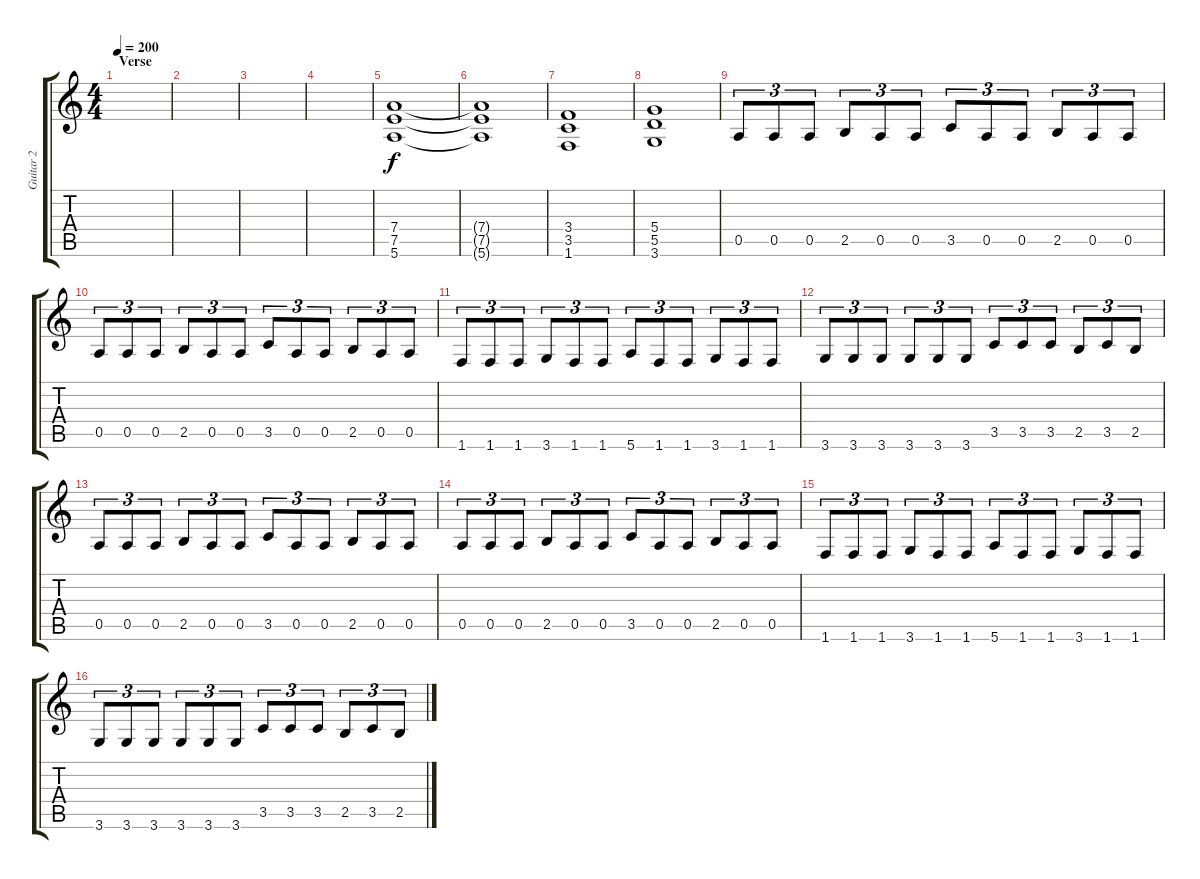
\track ("Guitar 2" "Guitar 2") {instrument distortionguitar}
\staff {score tabs}
\tuning (E4 B3 G3 D3 A2 E2) {hide}
\ts (4 4)
\section ("" "Verse")
\tempo 200
\clef g2
\ks c
|
|
|
|
(7.4 7.5 5.6).1 |
(7.4{t} 7.5{t} 5.6{t}).1 |
(3.4 3.5 1.6).1 |
(5.4 5.5 3.6).1 |
0.5.8{tu (3 2)} 0.5.8{tu (3 2)} 0.5.8{tu (3 2)} 2.5.8{tu (3 2)} 0.5.8{tu (3 2)} 0.5.8{tu (3 2)} 3.5.8{tu (3 2)} 0.5.8{tu (3 2)} 0.5.8{tu (3 2)} 2.5.8{tu (3 2)} 0.5.8{tu (3 2)} 0.5.8{tu (3 2)} |
0.5.8{tu (3 2)} 0.5.8{tu (3 2)} 0.5.8{tu (3 2)} 2.5.8{tu (3 2)} 0.5.8{tu (3 2)} 0.5.8{tu (3 2)} 3.5.8{tu (3 2)} 0.5.8{tu (3 2)} 0.5.8{tu (3 2)} 2.5.8{tu (3 2)} 0.5.8{tu (3 2)} 0.5.8{tu (3 2)} |
1.6.8{tu (3 2)} 1.6.8{tu (3 2)} 1.6.8{tu (3 2)} 3.6.8{tu (3 2)} 1.6.8{tu (3 2)} 1.6.8{tu (3 2)} 5.6.8{tu (3 2)} 1.6.8{tu (3 2)} 1.6.8{tu (3 2)} 3.6.8{tu (3 2)} 1.6.8{tu (3 2)} 1.6.8{tu (3 2)} |
3.6.8{tu (3 2)} 3.6.8{tu (3 2)} 3.6.8{tu (3 2)} 3.6.8{tu (3 2)} 3.6.8{tu (3 2)} 3.6.8{tu (3 2)} 3.5.8{tu (3 2)} 3.5.8{tu (3 2)} 3.5.8{tu (3 2)} 2.5.8{tu (3 2)} 3.5.8{tu (3 2)} 2.5.8{tu (3 2)} |
0.5.8{tu (3 2)} 0.5.8{tu (3 2)} 0.5.8{tu (3 2)} 2.5.8{tu (3 2)} 0.5.8{tu (3 2)} 0.5.8{tu (3 2)} 3.5.8{tu (3 2)} 0.5.8{tu (3 2)} 0.5.8{tu (3 2)} 2.5.8{tu (3 2)} 0.5.8{tu (3 2)} 0.5.8{tu (3 2)} |
0.5.8{tu (3 2)} 0.5.8{tu (3 2)} 0.5.8{tu (3 2)} 2.5.8{tu (3 2)} 0.5.8{tu (3 2)} 0.5.8{tu (3 2)} 3.5.8{tu (3 2)} 0.5.8{tu (3 2)} 0.5.8{tu (3 2)} 2.5.8{tu (3 2)} 0.5.8{tu (3 2)} 0.5.8{tu (3 2)} |
1.6.8{tu (3 2)} 1.6.8{tu (3 2)} 1.6.8{tu (3 2)} 3.6.8{tu (3 2)} 1.6.8{tu (3 2)} 1.6.8{tu (3 2)} 5.6.8{tu (3 2)} 1.6.8{tu (3 2)} 1.6.8{tu (3 2)} 3.6.8{tu (3 2)} 1.6.8{tu (3 2)} 1.6.8{tu (3 2)} |
3.6.8{tu (3 2)} 3.6.8{tu (3 2)} 3.6.8{tu (3 2)} 3.6.8{tu (3 2)} 3.6.8{tu (3 2)} 3.6.8{tu (3 2)} 3.5.8{tu (3 2)} 3.5.8{tu (3 2)} 3.5.8{tu (3 2)} 2.5.8{tu (3 2)} 3.5.8{tu (3 2)} 2.5.8{tu (3 2)}
